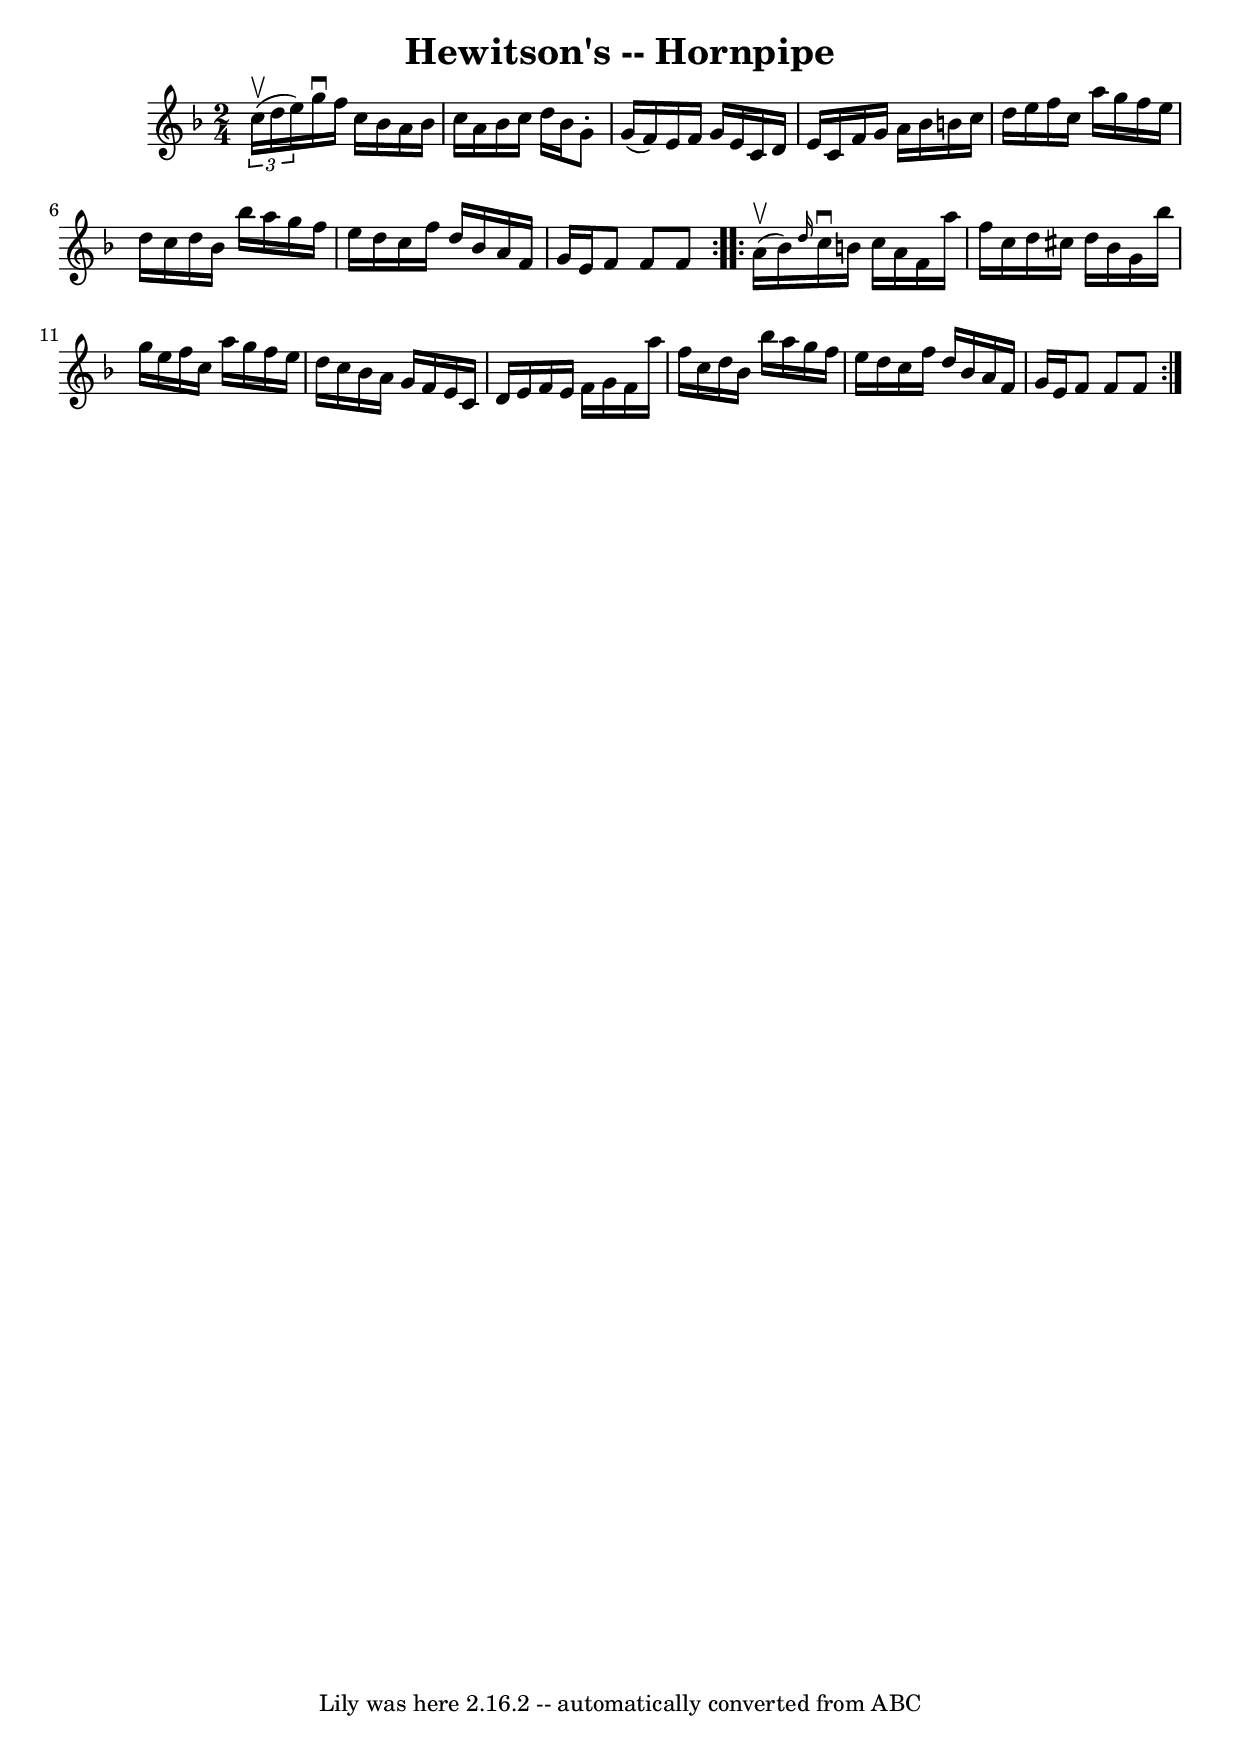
\version "2.16.2"
\include "Mammoth.ily"
\header {
	%% book = "Cole's 1000 Fiddle Tunes"
	crossRefNumber = "1"
	footnotes = ""
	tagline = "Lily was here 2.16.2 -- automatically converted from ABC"
	title = "Hewitson's -- Hornpipe"
}
voicedefault =  {


\repeat volta 2 {
\time 2/4 
\key f \major   \times 2/3 { c''16 (^\upbow d''16 e''16) } 
|
 g''16^\downbow f''16 c''16 bes'16 a'16 bes'16    
c''16 a'16  |
 bes'16 c''16 d''16 bes'16 g'8 -. g'16 (
 f'16) |
 e'16 f'16 g'16 e'16 c'16 d'16 e'16    
c'16  |
 f'16 g'16 a'16 bes'16 b'16 c''16 d''16    
e''16  |
 f''16 c''16 a''16 g''16 f''16 e''16 d''16 
 c''16  |
 d''16 bes'16 bes''16 a''16 g''16 f''16    
e''16 d''16  |
 c''16 f''16 d''16 bes'16 a'16 f'16    
g'16 e'16  |
 f'8 f'8 f'8  }     \repeat volta 2 { a'16 
(^\upbow bes'16) |
 \grace { d''16  } c''16^\downbow b'16    
c''16 a'16 f'16 a''16 f''16 c''16  |
 d''16 cis''16   
 d''16 bes'16 g'16 bes''16 g''16 e''16  |
 f''16    
c''16 a''16 g''16 f''16 e''16 d''16 c''16  |
 bes'16  
 a'16 g'16 f'16 e'16 c'16 d'16 e'16  |
 f'16    
e'16 f'16 g'16 f'16 a''16 f''16 c''16  |
 d''16    
bes'16 bes''16 a''16 g''16 f''16 e''16 d''16  |
   
c''16 f''16 d''16 bes'16 a'16 f'16 g'16 e'16  |
   
f'8 f'8 f'8  }   
}

\score{
    <<

	\context Staff="default"
	{
	    \voicedefault 
	}

    >>
	\layout {
	}
	\midi {}
}
